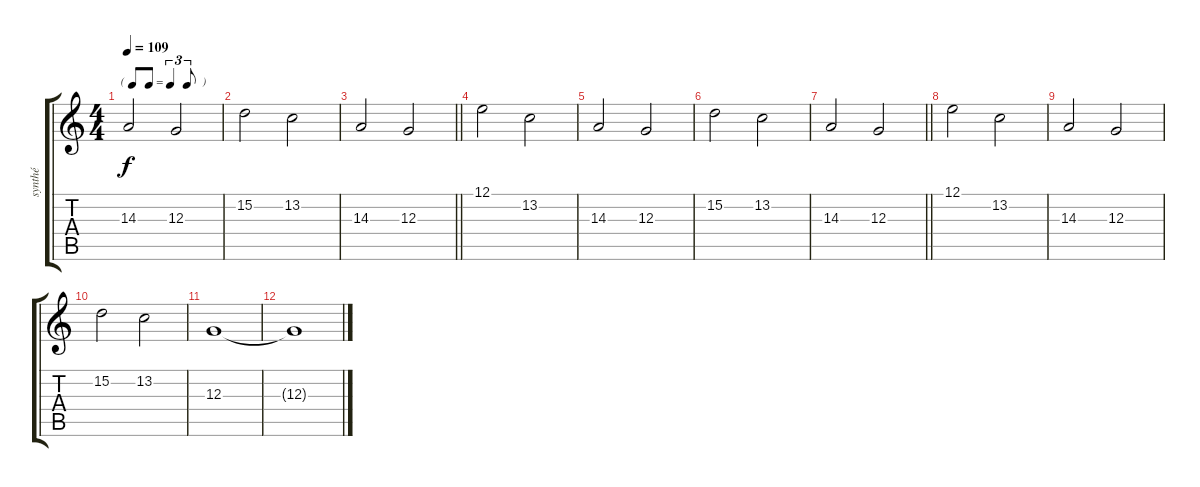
\track ("synthé" "synthé") {instrument vibraphone}
\staff {score tabs}
\tuning (E4 B3 G3 D3 A2 E2) {hide}
\ts (4 4)
\tf triplet8th
\tempo 109
\clef g2
\ks c
14.3.2{dy f} 12.3.2 |
15.2.2 13.2.2 |
\barLineRight lightlight
14.3.2 12.3.2 |
12.1.2 13.2.2 |
14.3.2 12.3.2 |
15.2.2 13.2.2 |
\barLineRight lightlight
14.3.2 12.3.2 |
12.1.2 13.2.2 |
14.3.2 12.3.2 |
15.2.2 13.2.2 |
12.3.1 |
12.3{t}.1
